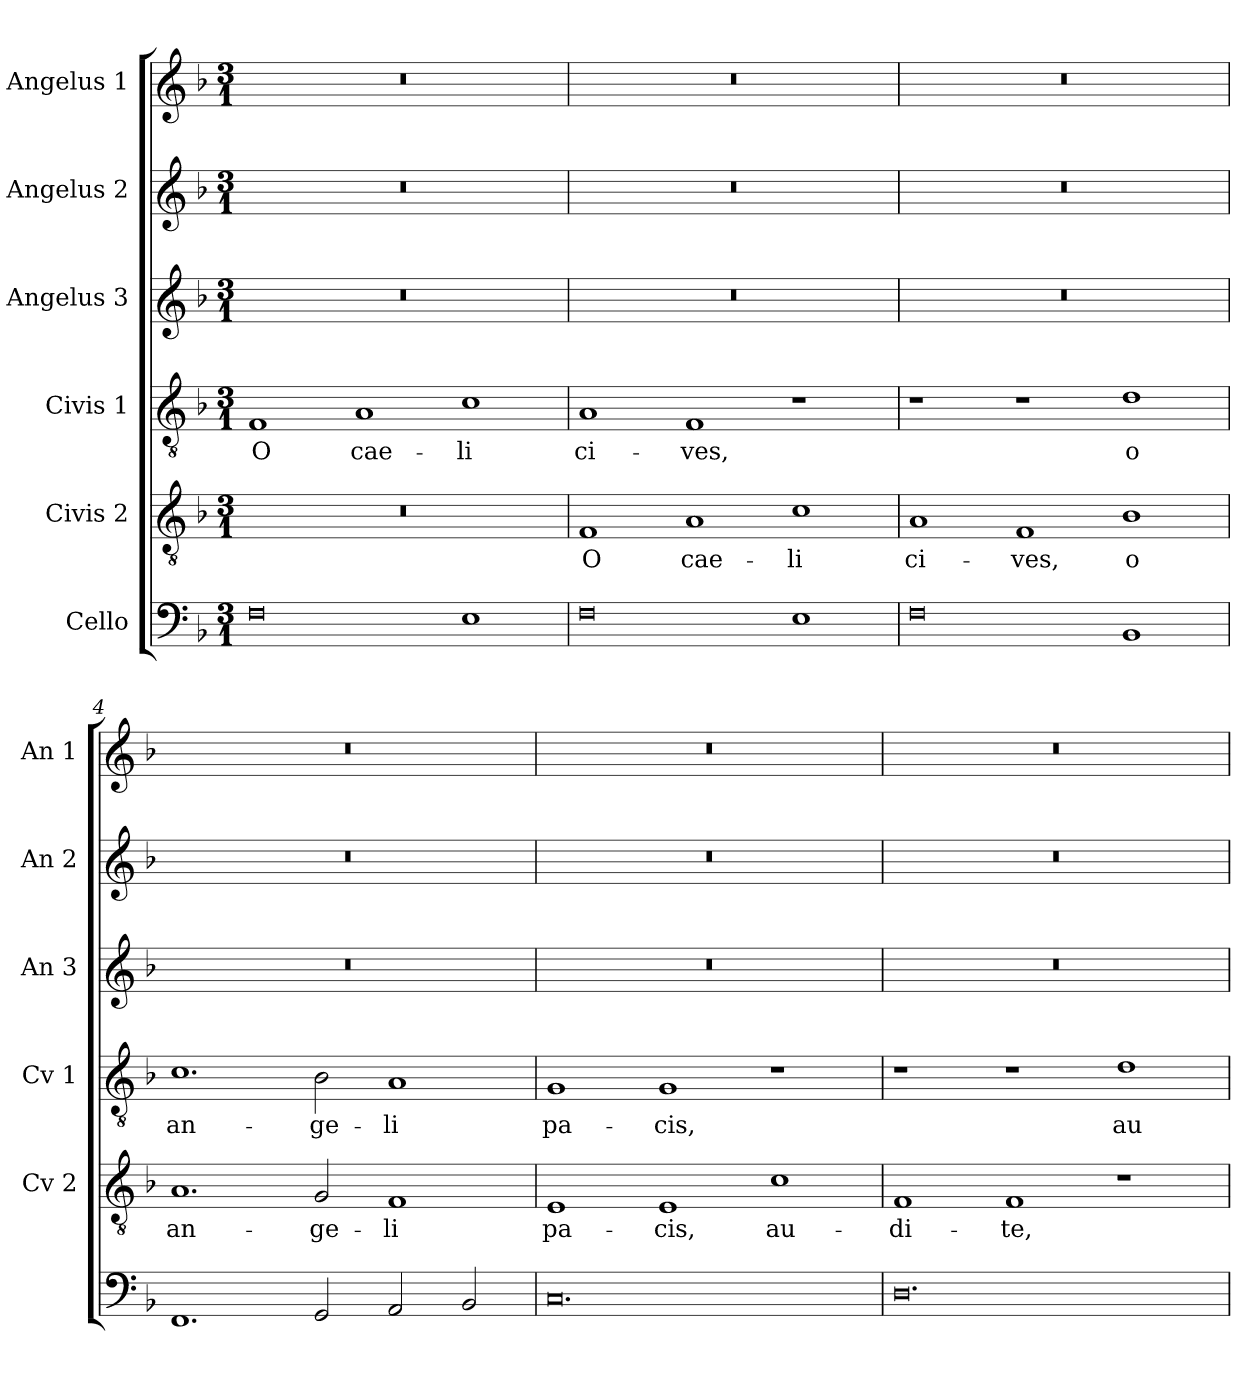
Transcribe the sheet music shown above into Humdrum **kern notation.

**kern	**kern	**text	**kern	**text	**kern	**kern	**kern
*part6	*part5	*part5	*part4	*part4	*part3	*part2	*part1
*staff6	*staff5	*staff5	*staff4	*staff4	*staff3	*staff2	*staff1
*I"Cello	*I"Civis 2	*	*I"Civis 1	*	*I"Angelus 3	*I"Angelus 2	*I"Angelus 1
*	*I'Cv 2	*	*I'Cv 1	*	*I'An 3	*I'An 2	*I'An 1
*clefF4	*clefGv2	*	*clefGv2	*	*clefG2	*clefG2	*clefG2
*k[b-]	*k[b-]	*	*k[b-]	*	*k[b-]	*k[b-]	*k[b-]
*F:	*F:	*	*F:	*	*F:	*F:	*F:
*M3/1	*M3/1	*	*M3/1	*	*M3/1	*M3/1	*M3/1
=1	=1	=1	=1	=1	=1	=1	=1
!	!	!	!	!LO:LY:b	!	!	!
0F	0.r	.	1F	O	0.r	0.r	0.r
!	!	!	!	!LO:LY:b	!	!	!
.	.	.	1A	cae-	.	.	.
!	!	!	!	!LO:LY:b	!	!	!
1E	.	.	1c	-li	.	.	.
=2	=2	=2	=2	=2	=2	=2	=2
!	!	!LO:LY:b	!	!	!	!	!
!	!	!	!	!LO:LY:b	!	!	!
0F	1F	O	1A	ci-	0.r	0.r	0.r
!	!	!LO:LY:b	!	!	!	!	!
!	!	!	!	!LO:LY:b	!	!	!
.	1A	cae-	1F	-ves,	.	.	.
!	!	!LO:LY:b	!	!	!	!	!
1E	1c	-li	1r	.	.	.	.
=3	=3	=3	=3	=3	=3	=3	=3
!	!	!LO:LY:b	!	!	!	!	!
0F	1A	ci-	1r	.	0.r	0.r	0.r
!	!	!LO:LY:b	!	!	!	!	!
.	1F	-ves,	1r	.	.	.	.
!	!	!LO:LY:b	!	!	!	!	!
!	!	!	!	!LO:LY:b	!	!	!
1BB-	1B-	o	1d	o	.	.	.
!!LO:LB:g=z
=4	=4	=4	=4	=4	=4	=4	=4
!	!	!LO:LY:b	!	!	!	!	!
!	!	!	!	!LO:LY:b	!	!	!
1.FF	1.A	an-	1.c	an-	0.r	0.r	0.r
!	!	!LO:LY:b	!	!	!	!	!
!	!	!	!	!LO:LY:b	!	!	!
2GG/	2G/	-ge-	2B-\	-ge-	.	.	.
!	!	!LO:LY:b	!	!	!	!	!
!	!	!	!	!LO:LY:b	!	!	!
2AA/	1F	-li	1A	-li	.	.	.
2BB-/	.	.	.	.	.	.	.
=5	=5	=5	=5	=5	=5	=5	=5
!	!	!LO:LY:b	!	!	!	!	!
!	!	!	!	!LO:LY:b	!	!	!
0.C	1E	pa-	1G	pa-	0.r	0.r	0.r
!	!	!LO:LY:b	!	!	!	!	!
!	!	!	!	!LO:LY:b	!	!	!
.	1E	-cis,	1G	-cis,	.	.	.
!	!	!LO:LY:b	!	!	!	!	!
.	1c	au-	1r	.	.	.	.
=6	=6	=6	=6	=6	=6	=6	=6
!	!	!LO:LY:b	!	!	!	!	!
0.D	1F	-di-	1r	.	0.r	0.r	0.r
!	!	!LO:LY:b	!	!	!	!	!
.	1F	-te,	1r	.	.	.	.
!	!	!	!	!LO:LY:b	!	!	!
.	1r	.	1d	au-	.	.	.
=	=	=	=	=	=	=	=
*-	*-	*-	*-	*-	*-	*-	*-
